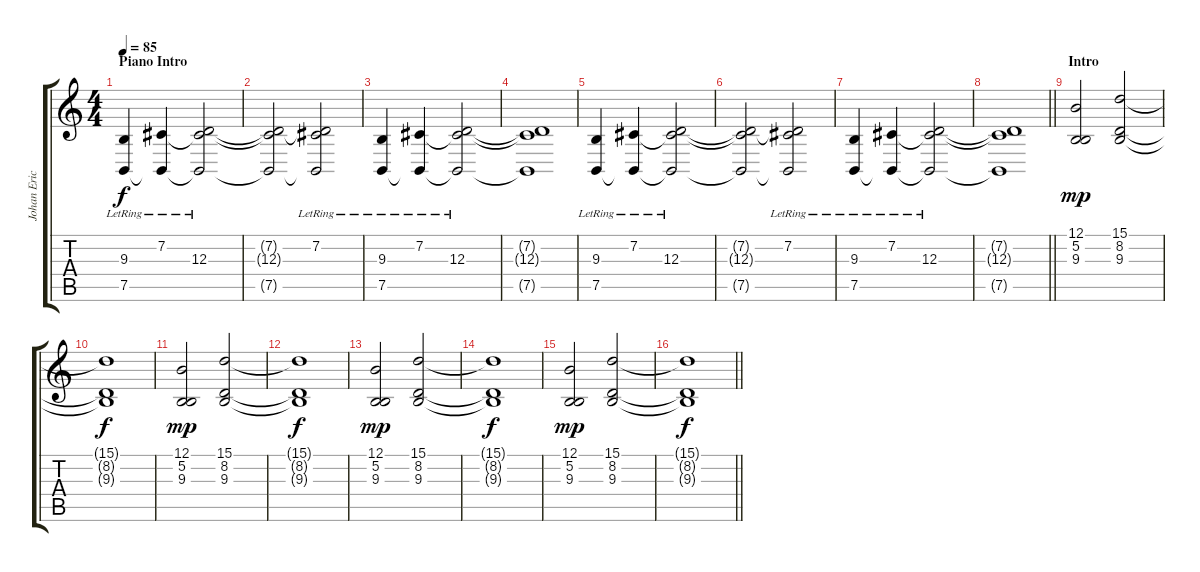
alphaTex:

\track ("Johan Ericson" "Johan Eric") {instrument acousticgrandpiano}
\staff {score tabs}
\tuning (B3 Gb3 D3 A2 E2 B1) {hide}
\ts (4 4)
\section ("" "Piano Intro")
\tempo 85
\clef g2
\ks c
(9.3{lr} 7.5{lr}).4{dy f instrument acousticgrandpiano} (7.2{lr} 7.5{t}).4 (7.2{t} 12.3{lr} 7.5{t}).2 |
(7.2{t} 12.3{t} 7.5{t}).2 (7.2{lr} 12.3{t} 7.5{t}).2 |
(9.3{lr} 7.5{lr}).4 (7.2{lr} 7.5{t}).4 (7.2{t} 12.3{lr} 7.5{t}).2 |
(7.2{t} 12.3{t} 7.5{t}).1 |
(9.3{lr} 7.5{lr}).4 (7.2{lr} 7.5{t}).4 (7.2{t} 12.3{lr} 7.5{t}).2 |
(7.2{t} 12.3{t} 7.5{t}).2 (7.2{lr} 12.3{t} 7.5{t}).2 |
(9.3{lr} 7.5{lr}).4 (7.2{lr} 7.5{t}).4 (7.2{t} 12.3{lr} 7.5{t}).2 |
\barLineRight lightlight
(7.2{t} 12.3{t} 7.5{t}).1 |
\section ("" "Intro")
(12.1 5.2 9.3).2{dy mp instrument stringensemble2} (15.1 8.2 9.3).2 |
(15.1{t} 8.2{t} 9.3{t}).1{dy f} |
(12.1 5.2 9.3).2{dy mp} (15.1 8.2 9.3).2 |
(15.1{t} 8.2{t} 9.3{t}).1{dy f} |
(12.1 5.2 9.3).2{dy mp} (15.1 8.2 9.3).2 |
(15.1{t} 8.2{t} 9.3{t}).1{dy f} |
(12.1 5.2 9.3).2{dy mp} (15.1 8.2 9.3).2 |
\barLineRight lightlight
(15.1{t} 8.2{t} 9.3{t}).1{dy f}
